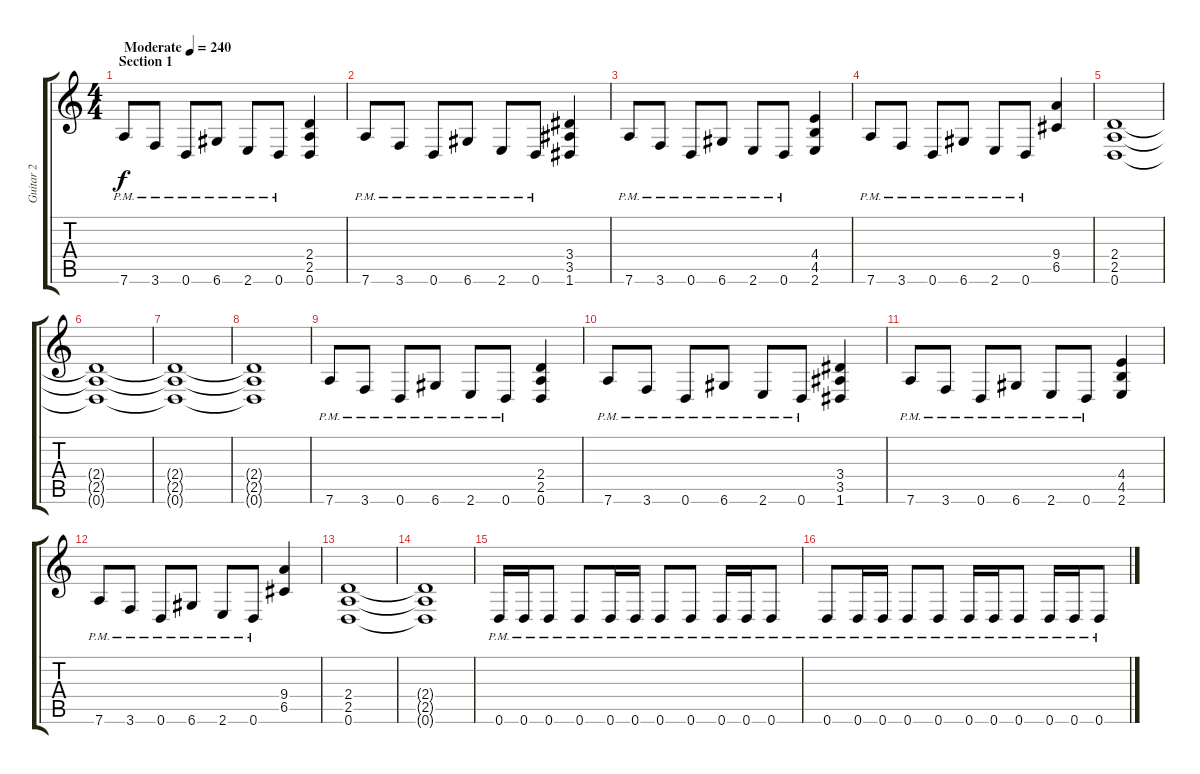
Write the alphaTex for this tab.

\track ("Guitar 2" "Guitar 2") {instrument overdrivenguitar}
\staff {score tabs}
\tuning (D4 A3 F3 C3 G2 D2) {hide}
\ts (4 4)
\section ("" "Section 1")
\tempo (240 "Moderate")
\clef g2
\ks c
7.6{pm}.8{dy f instrument overdrivenguitar} 3.6{pm}.8 0.6{pm}.8 6.6{pm}.8 2.6{pm}.8 0.6{pm}.8 (2.4 2.5 0.6).4 |
7.6{pm}.8 3.6{pm}.8 0.6{pm}.8 6.6{pm}.8 2.6{pm}.8 0.6{pm}.8 (3.4 3.5 1.6).4 |
7.6{pm}.8 3.6{pm}.8 0.6{pm}.8 6.6{pm}.8 2.6{pm}.8 0.6{pm}.8 (4.4 4.5 2.6).4 |
7.6{pm}.8 3.6{pm}.8 0.6{pm}.8 6.6{pm}.8 2.6{pm}.8 0.6{pm}.8 (9.4 6.5).4 |
(2.4 2.5 0.6).1 |
(2.4{t} 2.5{t} 0.6{t}).1 |
(2.4{t} 2.5{t} 0.6{t}).1 |
(2.4{t} 2.5{t} 0.6{t}).1 |
7.6{pm}.8 3.6{pm}.8 0.6{pm}.8 6.6{pm}.8 2.6{pm}.8 0.6{pm}.8 (2.4 2.5 0.6).4 |
7.6{pm}.8 3.6{pm}.8 0.6{pm}.8 6.6{pm}.8 2.6{pm}.8 0.6{pm}.8 (3.4 3.5 1.6).4 |
7.6{pm}.8 3.6{pm}.8 0.6{pm}.8 6.6{pm}.8 2.6{pm}.8 0.6{pm}.8 (4.4 4.5 2.6).4 |
7.6{pm}.8 3.6{pm}.8 0.6{pm}.8 6.6{pm}.8 2.6{pm}.8 0.6{pm}.8 (9.4 6.5).4 |
(2.4 2.5 0.6).1 |
(2.4{t} 2.5{t} 0.6{t}).1 |
0.6{pm}.16 0.6{pm}.16 0.6{pm}.8 0.6{pm}.8 0.6{pm}.16 0.6{pm}.16 0.6{pm}.8 0.6{pm}.8 0.6{pm}.16 0.6{pm}.16 0.6{pm}.8 |
0.6{pm}.8 0.6{pm}.16 0.6{pm}.16 0.6{pm}.8 0.6{pm}.8 0.6{pm}.16 0.6{pm}.16 0.6{pm}.8 0.6{pm}.16 0.6{pm}.16 0.6{pm}.8
